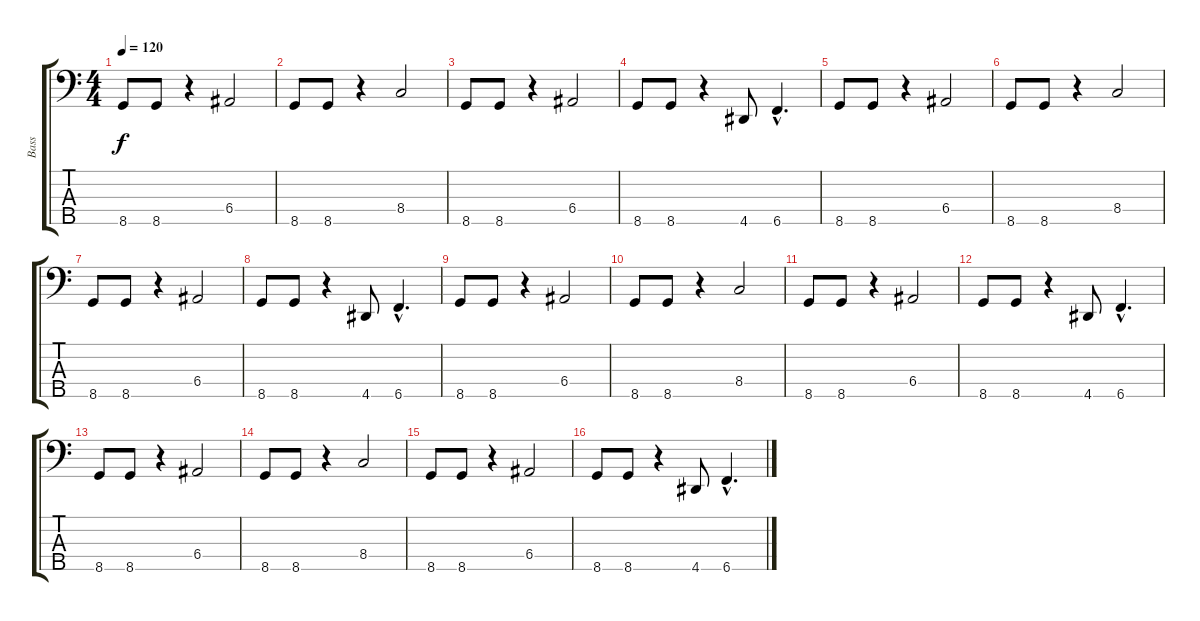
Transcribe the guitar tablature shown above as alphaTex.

\track ("Bass" "Bass") {instrument electricbassfinger}
\staff {score tabs}
\tuning (G2 D2 A1 E1 B0) {hide}
\ts (4 4)
\tempo 120
\clef f4
\ks c
8.5.8{dy f} 8.5.8 r.4 6.4.2 |
8.5.8 8.5.8 r.4 8.4.2 |
8.5.8 8.5.8 r.4 6.4.2 |
8.5.8 8.5.8 r.4 4.5.8 6.5{hac}.4{d} |
8.5.8 8.5.8 r.4 6.4.2 |
8.5.8 8.5.8 r.4 8.4.2 |
8.5.8 8.5.8 r.4 6.4.2 |
8.5.8 8.5.8 r.4 4.5.8 6.5{hac}.4{d} |
8.5.8 8.5.8 r.4 6.4.2 |
8.5.8 8.5.8 r.4 8.4.2 |
8.5.8 8.5.8 r.4 6.4.2 |
8.5.8 8.5.8 r.4 4.5.8 6.5{hac}.4{d} |
8.5.8 8.5.8 r.4 6.4.2 |
8.5.8 8.5.8 r.4 8.4.2 |
8.5.8 8.5.8 r.4 6.4.2 |
8.5.8 8.5.8 r.4 4.5.8 6.5{hac}.4{d}
